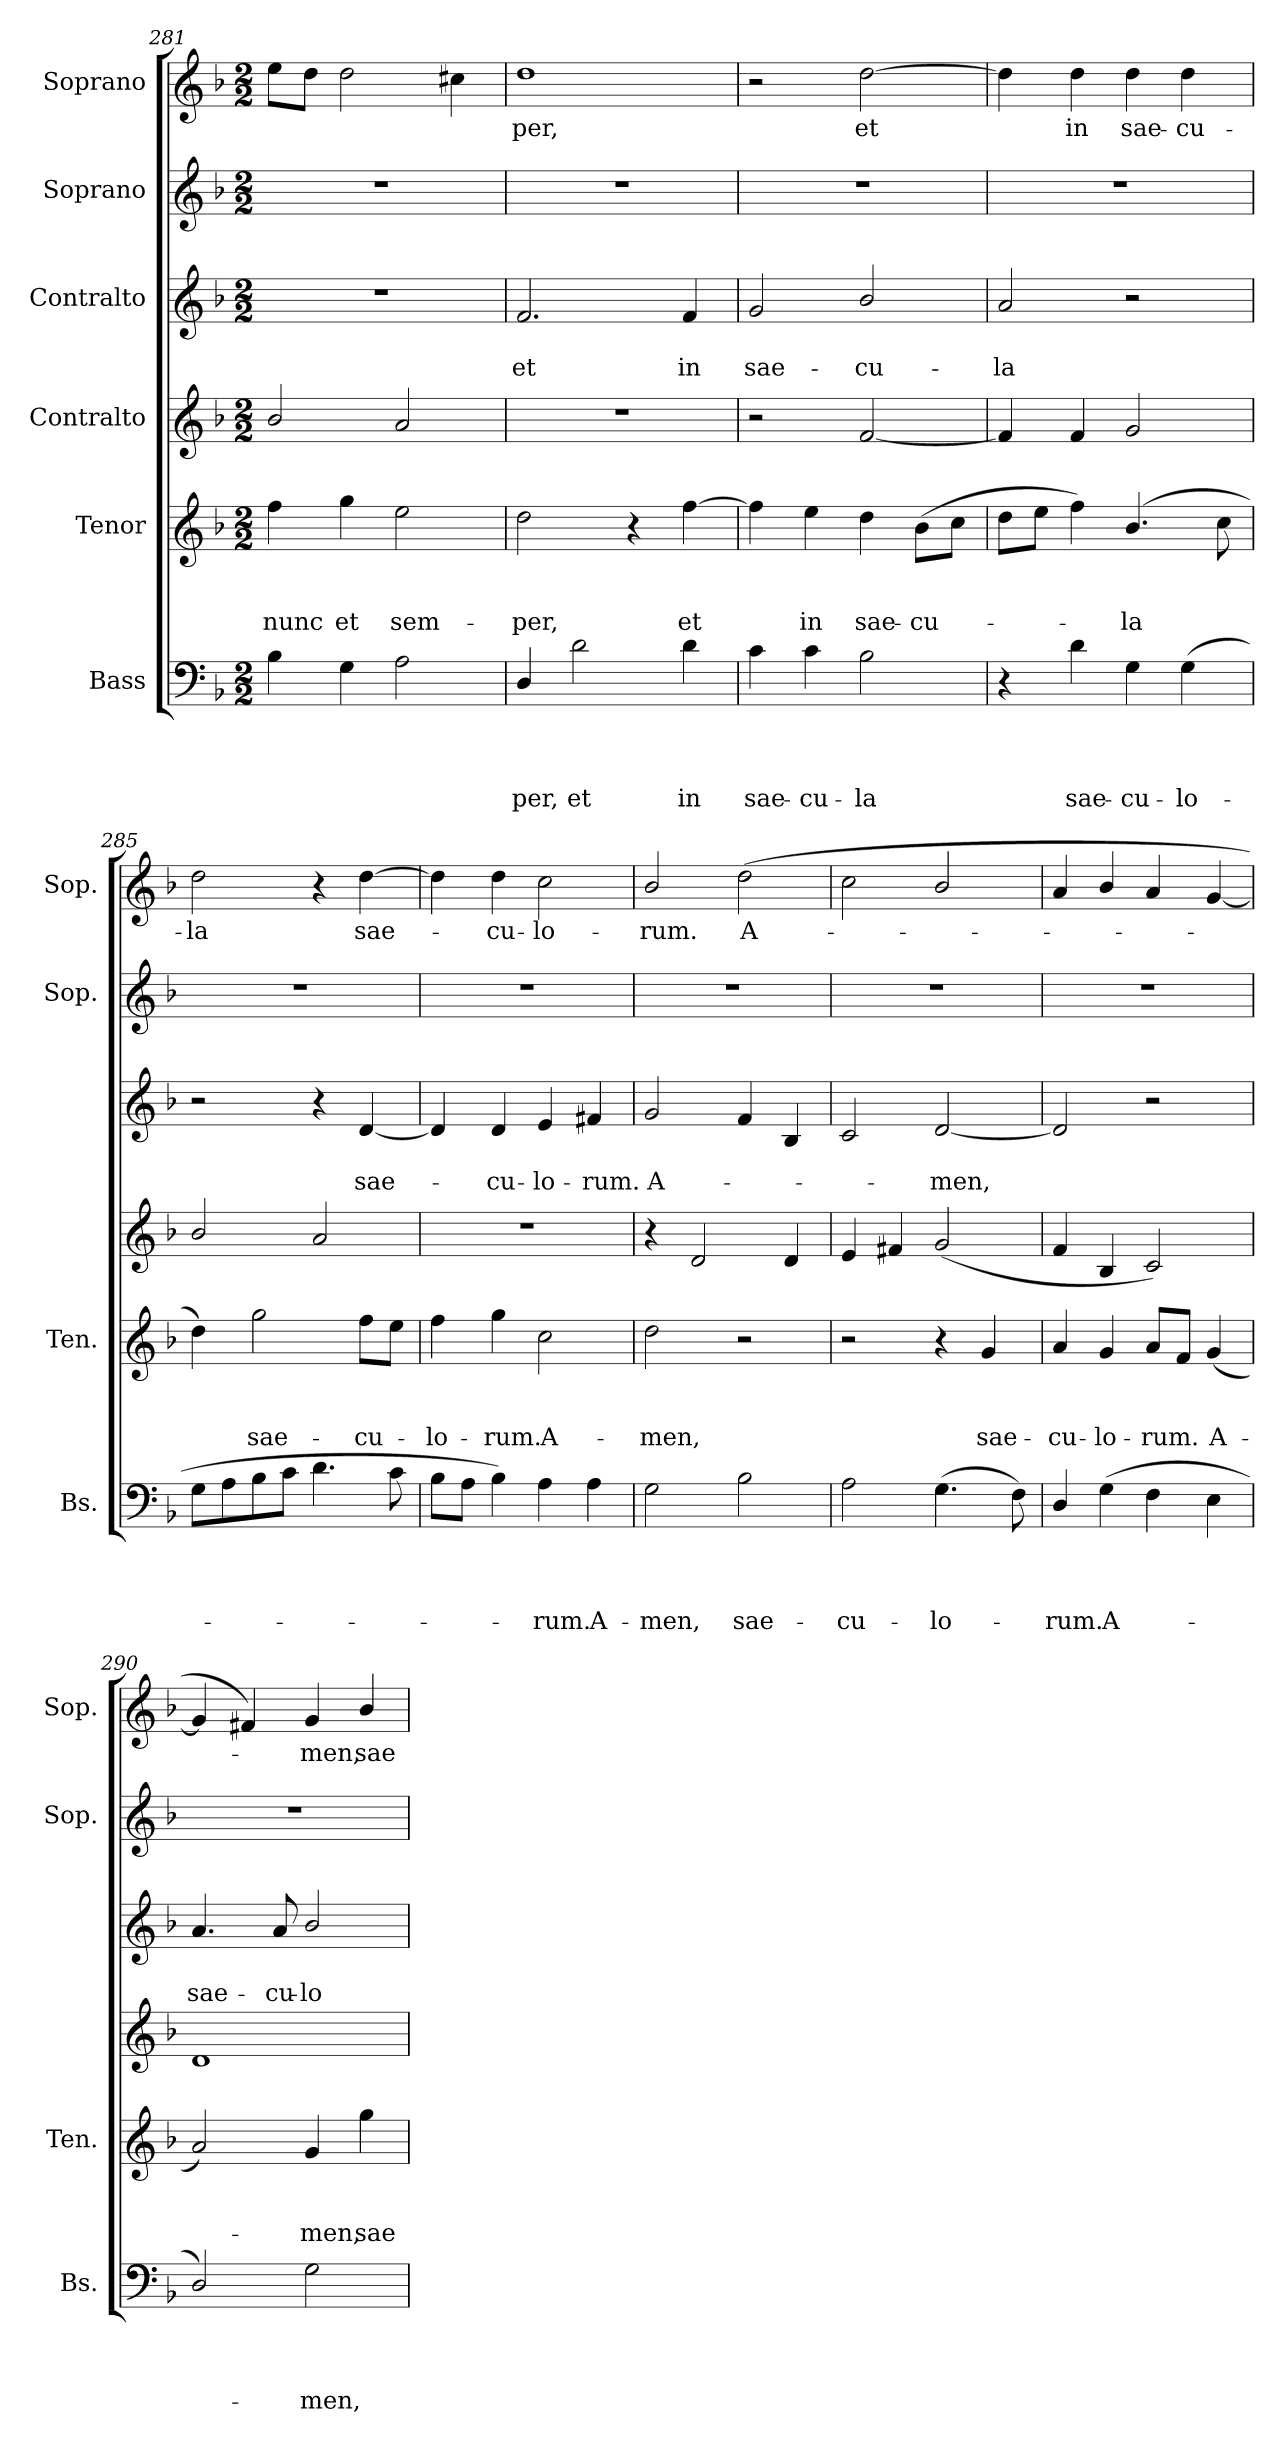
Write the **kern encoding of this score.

**kern	**text	**text	**text	**text	**kern	**text	**text	**text	**kern	**kern	**text	**text	**kern	**kern	**text
*part6	*part6	*part6	*part6	*part6	*part5	*part5	*part5	*part5	*part4	*part3	*part3	*part3	*part2	*part1	*part1
*staff6	*staff6	*staff6	*staff6	*staff6	*staff5	*staff5	*staff5	*staff5	*staff4	*staff3	*staff3	*staff3	*staff2	*staff1	*staff1
*I"Bass	*	*	*	*	*I"Tenor	*	*	*	*I"Contralto	*I"Contralto	*	*	*I"Soprano	*I"Soprano	*
*I'Bs.	*	*	*	*	*I'Ten.	*	*	*	*	*	*	*	*I'Sop.	*I'Sop.	*
*clefF4	*	*	*	*	*clefG2	*	*	*	*clefG2	*clefG2	*	*	*clefG2	*clefG2	*
*	*	*	*	*	*ITrd7c12	*	*	*	*	*	*	*	*	*	*
*k[b-]	*	*	*	*	*k[b-]	*	*	*	*k[b-]	*k[b-]	*	*	*k[b-]	*k[b-]	*
*F:	*	*	*	*	*F:	*	*	*	*F:	*F:	*	*	*F:	*F:	*
*M2/2	*	*	*	*	*M2/2	*	*	*	*M2/2	*M2/2	*	*	*M2/2	*M2/2	*
=281	=281	=281	=281	=281	=281	=281	=281	=281	=281	=281	=281	=281	=281	=281	=281
!	!	!	!	!	!	!	!	!LO:LY:b	!	!	!	!	!	!	!
4B-\	.	.	.	.	4f\	.	.	nunc	2b-/	1r	.	.	1r	8ee\L	.
.	.	.	.	.	.	.	.	.	.	.	.	.	.	8dd\J	.
!	!	!	!	!	!	!	!	!LO:LY:b	!	!	!	!	!	!	!
4G\	.	.	.	.	4g\	.	.	et	.	.	.	.	.	2dd\	.
!	!	!	!	!	!	!	!	!LO:LY:b	!	!	!	!	!	!	!
2A\	.	.	.	.	2e\	.	.	sem-	2a/	.	.	.	.	.	.
.	.	.	.	.	.	.	.	.	.	.	.	.	.	4cc#X\	.
=282	=282	=282	=282	=282	=282	=282	=282	=282	=282	=282	=282	=282	=282	=282	=282
!	!	!	!	!LO:LY:b	!	!	!	!LO:LY:b	!	!	!	!LO:LY:b	!	!	!LO:LY:b
4D/	.	.	.	-per,	2d\	.	.	-per,	1r	2.f/	.	et	1r	1dd	-per,
!	!	!	!	!LO:LY:b	!	!	!	!	!	!	!	!	!	!	!
2d\	.	.	.	et	.	.	.	.	.	.	.	.	.	.	.
.	.	.	.	.	4r	.	.	.	.	.	.	.	.	.	.
!	!	!	!	!LO:LY:b	!	!	!	!LO:LY:b	!	!	!	!LO:LY:b	!	!	!
4d\	.	.	.	in	[>4f\	.	.	et	.	4f/	.	in	.	.	.
=283	=283	=283	=283	=283	=283	=283	=283	=283	=283	=283	=283	=283	=283	=283	=283
!	!	!	!	!LO:LY:b	!	!	!	!	!	!	!	!LO:LY:b	!	!	!
4c\	.	.	.	sae-	4f\]	.	.	.	2r	2g/	.	sae-	1r	2r	.
!	!	!	!	!LO:LY:b	!	!	!	!LO:LY:b	!	!	!	!	!	!	!
4c\	.	.	.	-cu-	4e\	.	.	in	.	.	.	.	.	.	.
!	!	!	!	!LO:LY:b	!	!	!	!LO:LY:b	!	!	!	!LO:LY:b	!	!	!LO:LY:b
2B-\	.	.	.	-la	4d\	.	.	sae-	[<2f/	2b-/	.	-cu-	.	[>2dd\	et
!	!	!	!	!	!	!	!	!LO:LY:b	!	!	!	!	!	!	!
.	.	.	.	.	(>8B-\L	.	.	-cu-	.	.	.	.	.	.	.
.	.	.	.	.	8c\J	.	.	.	.	.	.	.	.	.	.
=284	=284	=284	=284	=284	=284	=284	=284	=284	=284	=284	=284	=284	=284	=284	=284
!	!	!	!	!	!	!	!	!	!	!	!	!LO:LY:b	!	!	!
4r	.	.	.	.	8d\L	.	.	.	4f/]	2a/	.	-la	1r	4dd\]	.
.	.	.	.	.	8e\J	.	.	.	.	.	.	.	.	.	.
!	!	!	!	!LO:LY:b	!	!	!	!	!	!	!	!	!	!	!LO:LY:b
4d\	.	.	.	sae-	4f\)	.	.	.	4f/	.	.	.	.	4dd\	in
!	!	!	!	!LO:LY:b	!	!	!	!LO:LY:b	!	!	!	!	!	!	!LO:LY:b
4G\	.	.	.	-cu-	(<4.B-/	.	.	-la	2g/	2r	.	.	.	4dd\	sae-
!	!	!	!	!LO:LY:b	!	!	!	!	!	!	!	!	!	!	!LO:LY:b
(>4G\	.	.	.	-lo-	.	.	.	.	.	.	.	.	.	4dd\	-cu-
.	.	.	.	.	8c\	.	.	.	.	.	.	.	.	.	.
!!LO:PB:g=z
=285	=285	=285	=285	=285	=285	=285	=285	=285	=285	=285	=285	=285	=285	=285	=285
!	!	!	!	!	!	!	!	!	!	!	!	!	!	!	!LO:LY:b
8G\L	.	.	.	.	4d\)	.	.	.	2b-/	2r	.	.	1r	2dd\	-la
8A\	.	.	.	.	.	.	.	.	.	.	.	.	.	.	.
!	!	!	!	!	!	!	!	!LO:LY:b	!	!	!	!	!	!	!
8B-\	.	.	.	.	2g\	.	.	sae-	.	.	.	.	.	.	.
8c\J	.	.	.	.	.	.	.	.	.	.	.	.	.	.	.
4.d\	.	.	.	.	.	.	.	.	2a/	4r	.	.	.	4r	.
!	!	!	!	!	!	!	!	!LO:LY:b	!	!	!	!LO:LY:b	!	!	!LO:LY:b
.	.	.	.	.	8f\L	.	.	-cu-	.	[<4d/	.	sae-	.	[>4dd\	sae-
8c\	.	.	.	.	8e\J	.	.	.	.	.	.	.	.	.	.
=286	=286	=286	=286	=286	=286	=286	=286	=286	=286	=286	=286	=286	=286	=286	=286
!	!	!	!	!	!	!	!	!LO:LY:b	!	!	!	!	!	!	!
8B-\L	.	.	.	.	4f\	.	.	-lo-	1r	4d/]	.	.	1r	4dd\]	.
8A\J	.	.	.	.	.	.	.	.	.	.	.	.	.	.	.
!	!	!	!	!	!	!	!	!LO:LY:b	!	!	!	!LO:LY:b	!	!	!LO:LY:b
4B-\)	.	.	.	.	4g\	.	.	-rum.	.	4d/	.	-cu-	.	4dd\	-cu-
!	!	!	!	!LO:LY:b	!	!	!	!LO:LY:b	!	!	!	!LO:LY:b	!	!	!LO:LY:b
4A\	.	.	.	-rum.	2c\	.	.	A-	.	4e/	.	-lo-	.	2cc\	-lo-
!	!	!	!	!LO:LY:b	!	!	!	!	!	!	!	!LO:LY:b	!	!	!
4A\	.	.	.	A-	.	.	.	.	.	4f#X/	.	-rum.	.	.	.
=287	=287	=287	=287	=287	=287	=287	=287	=287	=287	=287	=287	=287	=287	=287	=287
!	!	!	!	!LO:LY:b	!	!	!	!LO:LY:b	!	!	!	!LO:LY:b	!	!	!LO:LY:b
2G\	.	.	.	-men,	2d\	.	.	-men,	4r	2g/	.	A-	1r	2b-/	-rum.
.	.	.	.	.	.	.	.	.	2d/	.	.	.	.	.	.
!	!	!	!	!LO:LY:b	!	!	!	!	!	!	!	!	!	!	!LO:LY:b
2B-\	.	.	.	sae-	2r	.	.	.	.	4f/	.	.	.	(<2dd\	A-
.	.	.	.	.	.	.	.	.	4d/	4B-/	.	.	.	.	.
=288	=288	=288	=288	=288	=288	=288	=288	=288	=288	=288	=288	=288	=288	=288	=288
!	!	!	!	!LO:LY:b	!	!	!	!	!	!	!	!	!	!	!
2A\	.	.	.	-cu-	2r	.	.	.	4e/	2c/	.	.	1r	2cc\	.
.	.	.	.	.	.	.	.	.	4f#X/	.	.	.	.	.	.
!	!	!	!	!LO:LY:b	!	!	!	!	!	!	!	!LO:LY:b	!	!	!
(>4.G\	.	.	.	-lo-	4r	.	.	.	(<2g/	[<2d/	.	-men,	.	2b-/	.
!	!	!	!	!	!	!	!	!LO:LY:b	!	!	!	!	!	!	!
.	.	.	.	.	4G/	.	.	sae-	.	.	.	.	.	.	.
8F\)	.	.	.	.	.	.	.	.	.	.	.	.	.	.	.
=289	=289	=289	=289	=289	=289	=289	=289	=289	=289	=289	=289	=289	=289	=289	=289
!	!	!	!	!LO:LY:b	!	!	!	!LO:LY:b	!	!	!	!	!	!	!
4D/	.	.	.	-rum.	4A/	.	.	-cu-	4f/	2d/]	.	.	1r	4a/	.
!	!	!	!	!LO:LY:b	!	!	!	!LO:LY:b	!	!	!	!	!	!	!
(<4G\	.	.	.	A-	4G/	.	.	-lo-	4B-/	.	.	.	.	4b-/	.
!	!	!	!	!	!	!	!	!LO:LY:b	!	!	!	!	!	!	!
4F\	.	.	.	.	8A/L	.	.	-rum.	2c/)	2r	.	.	.	4a/	.
.	.	.	.	.	8F/J	.	.	.	.	.	.	.	.	.	.
!	!	!	!	!	!	!	!	!LO:LY:b	!	!	!	!	!	!	!
4E\	.	.	.	.	(<4G/	.	.	A-	.	.	.	.	.	[<4g/	.
!!LO:LB:g=z
=290	=290	=290	=290	=290	=290	=290	=290	=290	=290	=290	=290	=290	=290	=290	=290
!	!	!	!	!	!	!	!	!	!	!	!	!LO:LY:b	!	!	!
2D/)	.	.	.	.	2A/)	.	.	.	1d	4.a/	.	sae-	1r	4g/]	.
.	.	.	.	.	.	.	.	.	.	.	.	.	.	4f#X/)	.
!	!	!	!	!	!	!	!	!	!	!	!	!LO:LY:b	!	!	!
.	.	.	.	.	.	.	.	.	.	8a/	.	-cu-	.	.	.
!	!	!	!	!LO:LY:b	!	!	!	!LO:LY:b	!	!	!	!LO:LY:b	!	!	!LO:LY:b
2G\	.	.	.	-men,	4G/	.	.	-men,	.	2b-/	.	-lo-	.	4g/	-men,
!	!	!	!	!	!	!	!	!LO:LY:b	!	!	!	!	!	!	!LO:LY:b
.	.	.	.	.	4g\	.	.	sae-	.	.	.	.	.	4b-/	sae-
=	=	=	=	=	=	=	=	=	=	=	=	=	=	=	=
*-	*-	*-	*-	*-	*-	*-	*-	*-	*-	*-	*-	*-	*-	*-	*-
